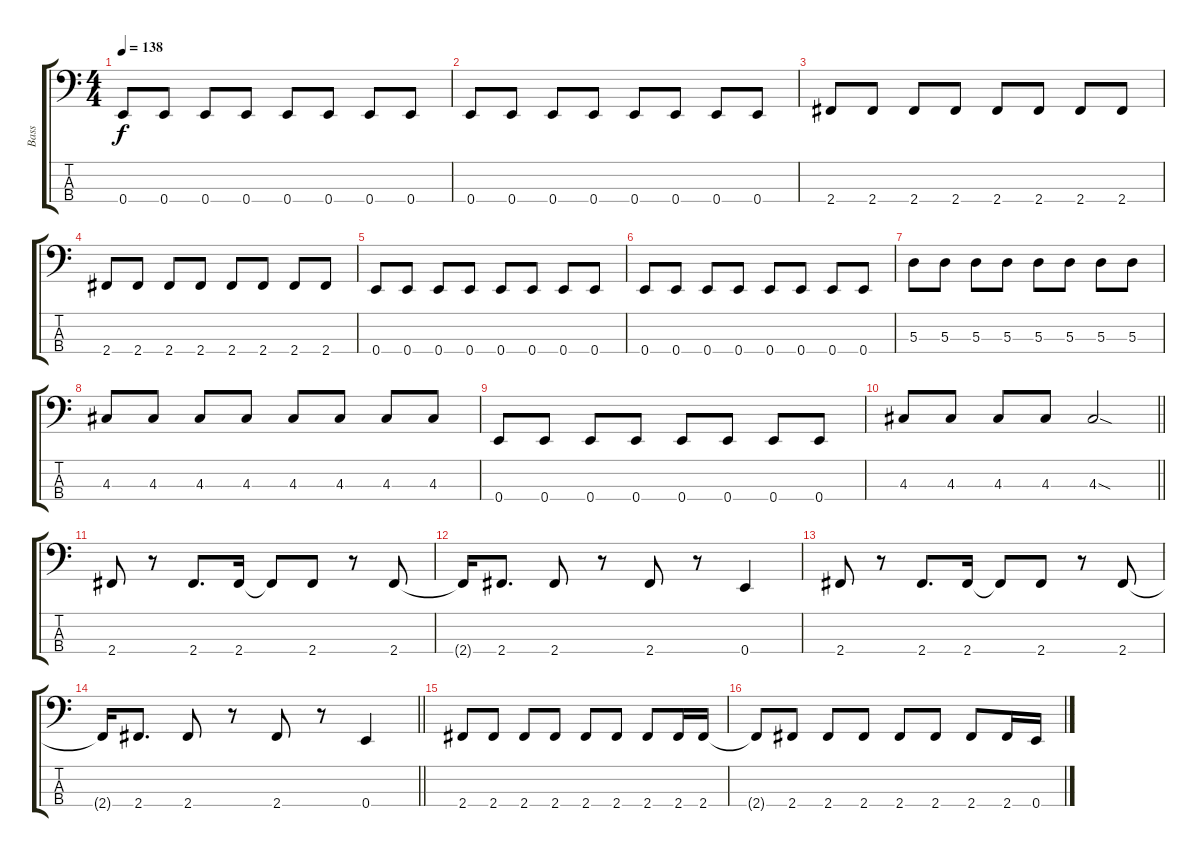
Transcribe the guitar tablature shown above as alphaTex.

\track ("Bass" "Bass") {instrument electricbassfinger}
\staff {score tabs}
\tuning (G2 D2 A1 E1) {hide}
\ts (4 4)
\tempo 138
\clef f4
\ks c
0.4.8{dy f} 0.4.8 0.4.8 0.4.8 0.4.8 0.4.8 0.4.8 0.4.8 |
0.4.8 0.4.8 0.4.8 0.4.8 0.4.8 0.4.8 0.4.8 0.4.8 |
2.4.8 2.4.8 2.4.8 2.4.8 2.4.8 2.4.8 2.4.8 2.4.8 |
2.4.8 2.4.8 2.4.8 2.4.8 2.4.8 2.4.8 2.4.8 2.4.8 |
0.4.8 0.4.8 0.4.8 0.4.8 0.4.8 0.4.8 0.4.8 0.4.8 |
0.4.8 0.4.8 0.4.8 0.4.8 0.4.8 0.4.8 0.4.8 0.4.8 |
5.3.8 5.3.8 5.3.8 5.3.8 5.3.8 5.3.8 5.3.8 5.3.8 |
4.3.8 4.3.8 4.3.8 4.3.8 4.3.8 4.3.8 4.3.8 4.3.8 |
0.4.8 0.4.8 0.4.8 0.4.8 0.4.8 0.4.8 0.4.8 0.4.8 |
\barLineRight lightlight
4.3.8 4.3.8 4.3.8 4.3.8 4.3{sod}.2 |
2.4.8 r.8 2.4.8{d} 2.4.16 2.4{t}.8 2.4.8 r.8 2.4.8 |
2.4{t}.16 2.4.8{d} 2.4.8 r.8 2.4.8 r.8 0.4.4 |
2.4.8 r.8 2.4.8{d} 2.4.16 2.4{t}.8 2.4.8 r.8 2.4.8 |
\barLineRight lightlight
2.4{t}.16 2.4.8{d} 2.4.8 r.8 2.4.8 r.8 0.4.4 |
2.4.8 2.4.8 2.4.8 2.4.8 2.4.8 2.4.8 2.4.8 2.4.16 2.4.16 |
2.4{t}.8 2.4.8 2.4.8 2.4.8 2.4.8 2.4.8 2.4.8 2.4.16 0.4.16
